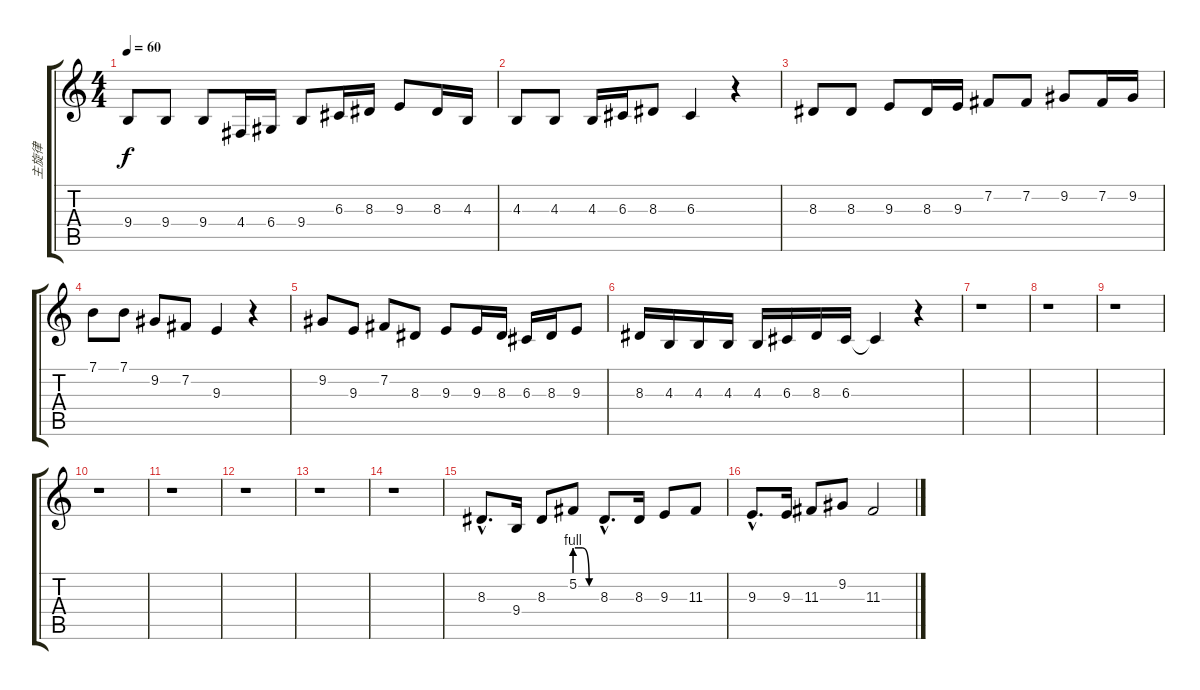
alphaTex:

\track ("主旋律" "主旋律") {instrument violin}
\staff {score tabs}
\tuning (E4 B3 G3 D3 A2 E2) {hide}
\ts (4 4)
\tempo 60
\clef g2
\ks c
9.4.8{dy f} 9.4.8 9.4.8 4.4.16 6.4.16 9.4.8 6.3.16 8.3.16 9.3.8 8.3.16 4.3.16 |
4.3.8 4.3.8 4.3.16 6.3.16 8.3.8 6.3.4 r.4 |
8.3.8 8.3.8 9.3.8 8.3.16 9.3.16 7.2.8 7.2.8 9.2.8 7.2.16 9.2.16 |
7.1.8 7.1.8 9.2.8 7.2.8 9.3.4 r.4 |
9.2.8 9.3.8 7.2.8 8.3.8 9.3.8 9.3.16 8.3.16 6.3.16 8.3.16 9.3.8 |
8.3.16 4.3.16 4.3.16 4.3.16 4.3.16 6.3.16 8.3.16 6.3.16 6.3{t}.4 r.4 |
r.1 |
r.1 |
r.1 |
r.1 |
r.1 |
r.1 |
r.1 |
r.1 |
8.3{hac}.8{d} 9.4.16 8.3.8 5.2{be (custom 0 4 20 4 40 0 60 0)}.8 8.3{hac}.8{d} 8.3.16 9.3.8 11.3.8 |
9.3{hac}.8{d} 9.3.16 11.3.8 9.2.8 11.3.2
